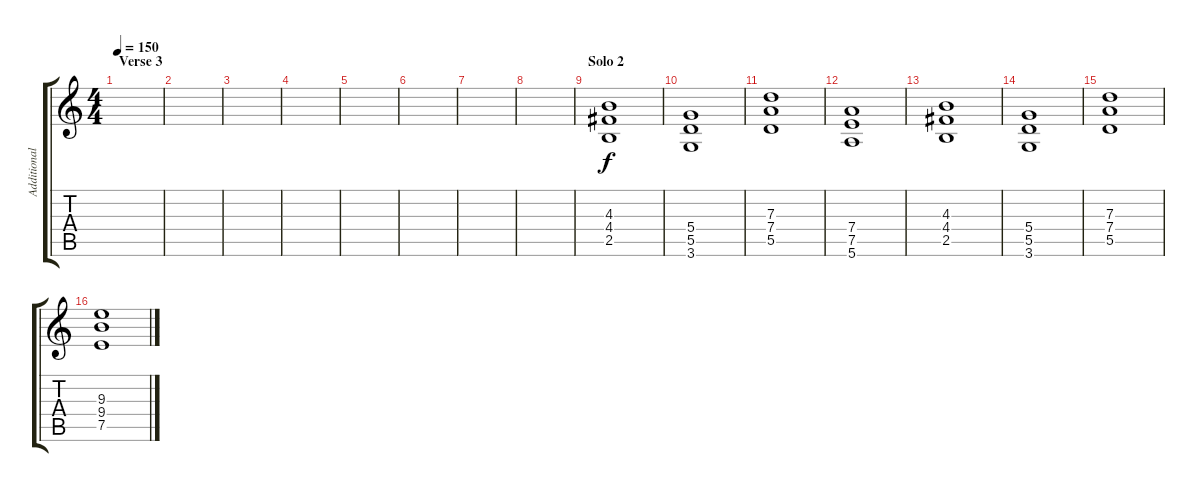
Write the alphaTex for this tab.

\track ("Additional Dist" "Additional") {instrument distortionguitar}
\staff {score tabs}
\tuning (E4 B3 G3 D3 A2 E2) {hide}
\ts (4 4)
\section ("" "Verse 3")
\tempo 150
\clef g2
\ks c
|
|
|
|
|
|
|
|
\section ("" "Solo 2")
(4.3 4.4 2.5).1 |
(5.4 5.5 3.6).1 |
(7.3 7.4 5.5).1 |
(7.4 7.5 5.6).1 |
(4.3 4.4 2.5).1 |
(5.4 5.5 3.6).1 |
(7.3 7.4 5.5).1 |
(9.3 9.4 7.5).1
